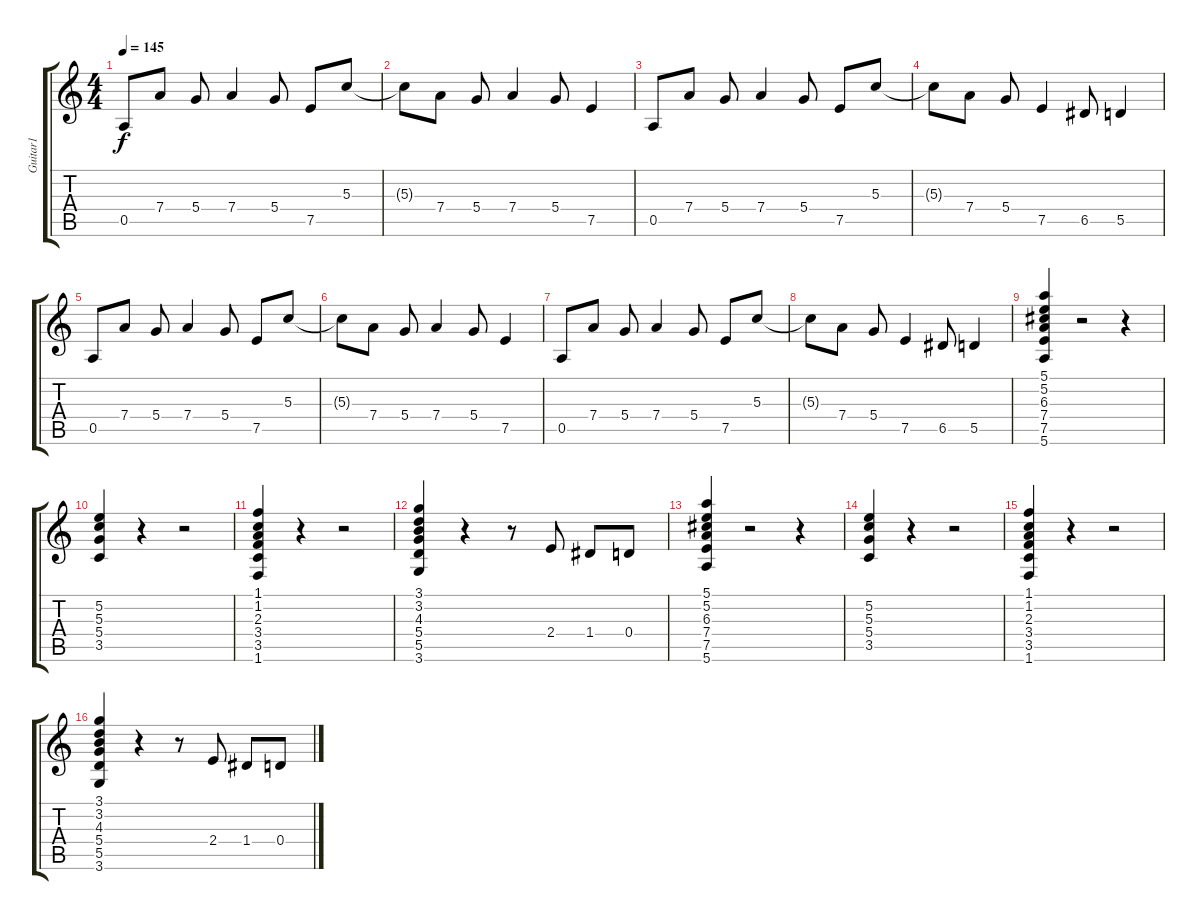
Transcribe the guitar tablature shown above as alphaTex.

\track ("Guitar1" "Guitar1") {instrument distortionguitar}
\staff {score tabs}
\tuning (E4 B3 G3 D3 A2 E2) {hide}
\ts (4 4)
\tempo 145
\clef g2
\ks c
0.5.8{dy f} 7.4.8 5.4.8 7.4.4 5.4.8 7.5.8 5.3.8 |
5.3{t}.8 7.4.8 5.4.8 7.4.4 5.4.8 7.5.4 |
0.5.8 7.4.8 5.4.8 7.4.4 5.4.8 7.5.8 5.3.8 |
5.3{t}.8 7.4.8 5.4.8 7.5.4 6.5.8 5.5.4 |
0.5.8 7.4.8 5.4.8 7.4.4 5.4.8 7.5.8 5.3.8 |
5.3{t}.8 7.4.8 5.4.8 7.4.4 5.4.8 7.5.4 |
0.5.8 7.4.8 5.4.8 7.4.4 5.4.8 7.5.8 5.3.8 |
5.3{t}.8 7.4.8 5.4.8 7.5.4 6.5.8 5.5.4 |
(5.1 5.2 6.3 7.4 7.5 5.6).4 r.2 r.4 |
(5.2 5.3 5.4 3.5).4 r.4 r.2 |
(1.1 1.2 2.3 3.4 3.5 1.6).4 r.4 r.2 |
(3.1 3.2 4.3 5.4 5.5 3.6).4 r.4 r.8 2.4.8 1.4.8 0.4.8 |
(5.1 5.2 6.3 7.4 7.5 5.6).4 r.2 r.4 |
(5.2 5.3 5.4 3.5).4 r.4 r.2 |
(1.1 1.2 2.3 3.4 3.5 1.6).4 r.4 r.2 |
(3.1 3.2 4.3 5.4 5.5 3.6).4 r.4 r.8 2.4.8 1.4.8 0.4.8
